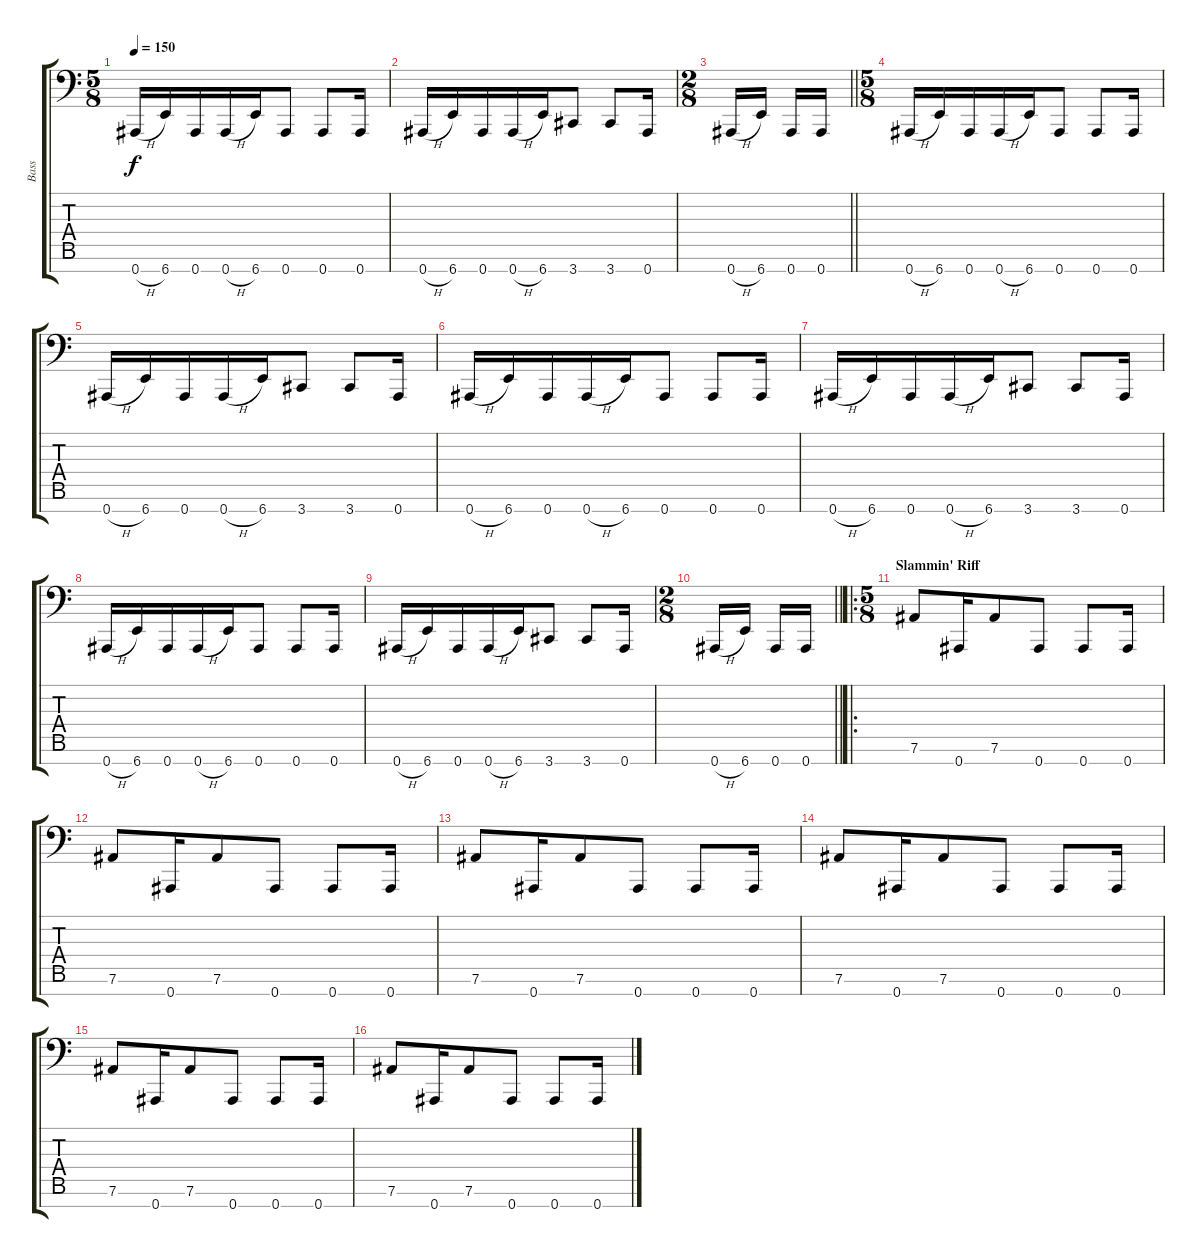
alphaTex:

\track ("Bass" "Bass") {instrument slapbass2}
\staff {score tabs}
\tuning (Eb3 Bb2 Gb2 Db2 Ab1 Eb1 Bb0) {hide}
\ts (5 8)
\tempo 150
\clef f4
\ks c
0.7{h}.16{dy f} 6.7.16 0.7.16 0.7{h}.16 6.7.16 0.7.8 0.7.8 0.7.16 |
0.7{h}.16 6.7.16 0.7.16 0.7{h}.16 6.7.16 3.7.8 3.7.8 0.7.16 |
\ts (2 8)
\barLineRight lightlight
0.7{h}.16 6.7.16 0.7.16 0.7.16 |
\ts (5 8)
0.7{h}.16 6.7.16 0.7.16 0.7{h}.16 6.7.16 0.7.8 0.7.8 0.7.16 |
0.7{h}.16 6.7.16 0.7.16 0.7{h}.16 6.7.16 3.7.8 3.7.8 0.7.16 |
0.7{h}.16 6.7.16 0.7.16 0.7{h}.16 6.7.16 0.7.8 0.7.8 0.7.16 |
0.7{h}.16 6.7.16 0.7.16 0.7{h}.16 6.7.16 3.7.8 3.7.8 0.7.16 |
0.7{h}.16 6.7.16 0.7.16 0.7{h}.16 6.7.16 0.7.8 0.7.8 0.7.16 |
0.7{h}.16 6.7.16 0.7.16 0.7{h}.16 6.7.16 3.7.8 3.7.8 0.7.16 |
\ts (2 8)
\barLineRight lightlight
0.7{h}.16 6.7.16 0.7.16 0.7.16 |
\ro
\ts (5 8)
\section ("" "Slammin' Riff")
7.6.8 0.7.16 7.6.8 0.7.8 0.7.8 0.7.16 |
7.6.8 0.7.16 7.6.8 0.7.8 0.7.8 0.7.16 |
7.6.8 0.7.16 7.6.8 0.7.8 0.7.8 0.7.16 |
7.6.8 0.7.16 7.6.8 0.7.8 0.7.8 0.7.16 |
7.6.8 0.7.16 7.6.8 0.7.8 0.7.8 0.7.16 |
7.6.8 0.7.16 7.6.8 0.7.8 0.7.8 0.7.16
